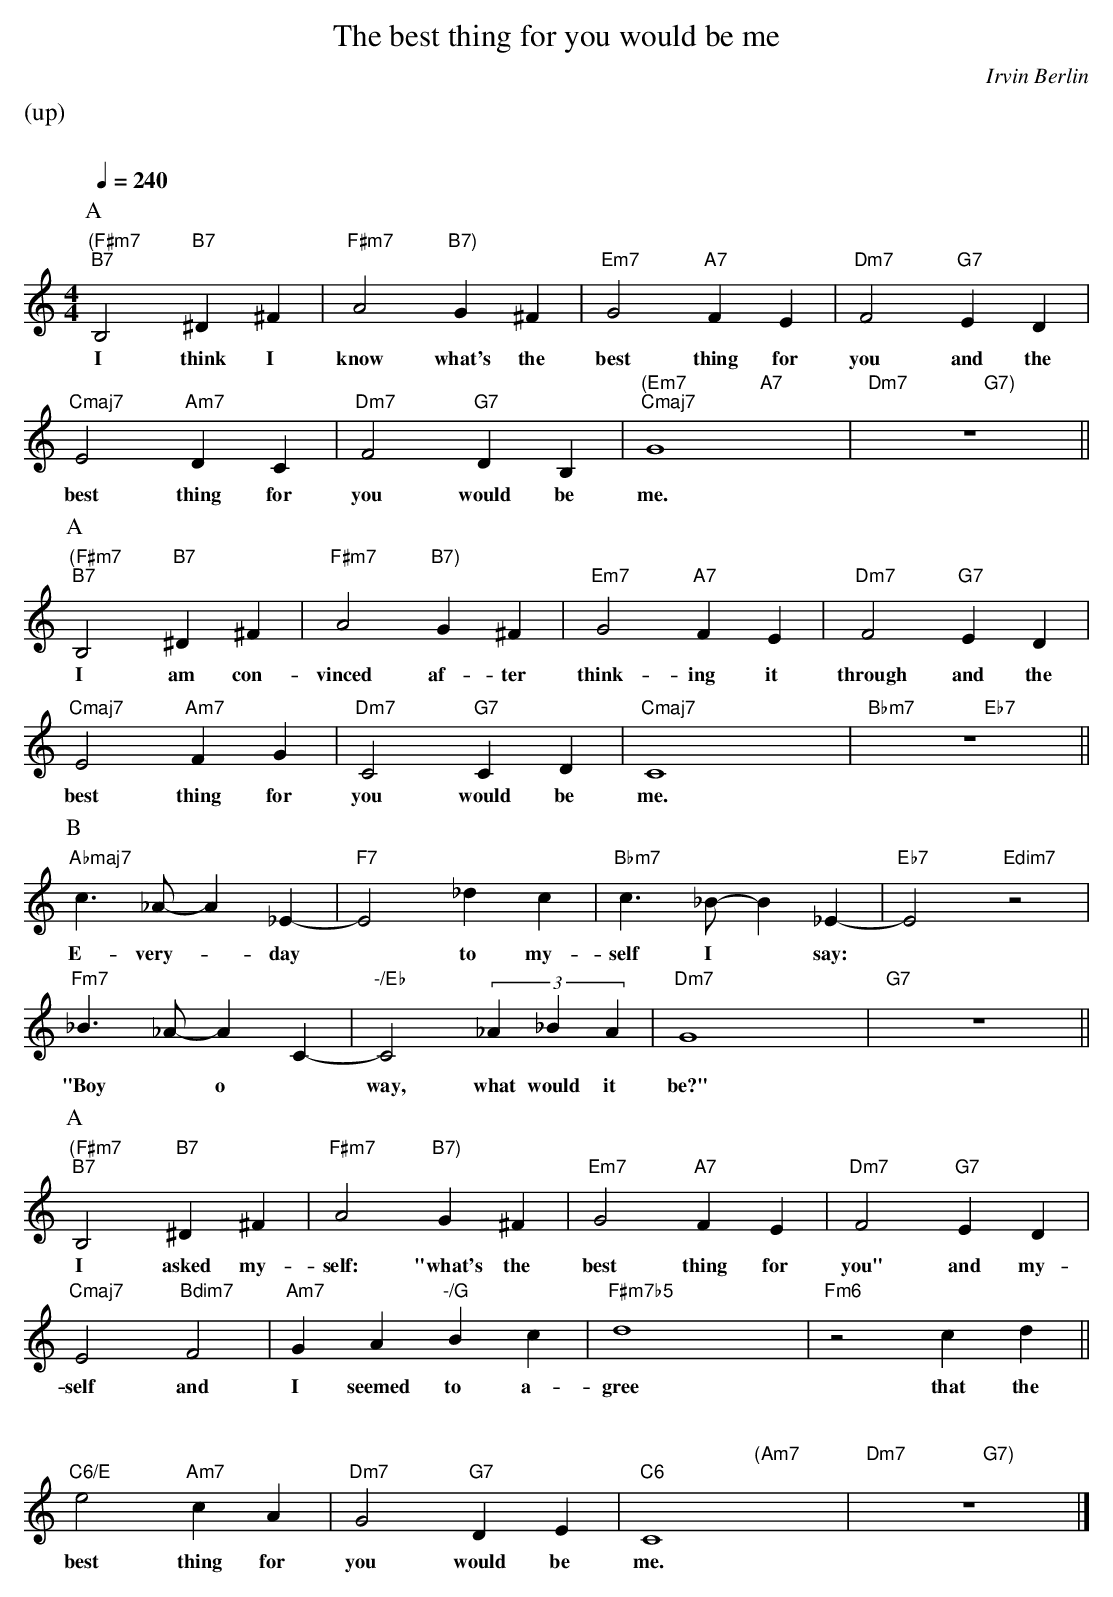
X:1
T:The best thing for you would be me
M:4/4
L:1/4
C:Irvin Berlin
Q:1/4=240
%%staves (chords melody)
K:C
%%text (up)
%%vskip 20
P:A
V:chords
"(F#m7" "B7"x2 "B7" " "x2 | "F#m7" " "x2 "B7)" " "x2 | "Em7"x2 "A7"x2 | "Dm7"x2 "G7"x2 |
"Cmaj7"x2 "Am7"x2 | "Dm7"x2 "G7"x2 | "(Em7" "Cmaj7"x2 "A7" " "x2 | "Dm7" " "x2 "G7)" " "x2 ||
V:melody
B,2 ^D^F | A2 G^F | G2 FE | F2 ED |
w:I think I know what's the best thing for you and the
E2 DC  | F2 DB,  | G4    | z4 ||
w:best thing for you would be me.
P:A
V:chords
"(F#m7" "B7"x2 "B7" " "x2 | "F#m7" " "x2 "B7)" " "x2 | "Em7"x2 "A7"x2 | "Dm7"x2 "G7"x2 |
"Cmaj7"x2 "Am7"x2 | "Dm7"x2 "G7"x2 | "Cmaj7"x2 x2 | "Bbm7"x2 "Eb7"x2 ||
V:melody
B,2 ^D^F | A2 G^F | G2 FE | F2 ED  |
w:I am con-vinced af-ter think-ing it through and the
E2 FG  | C2 CD | C4 | z4   ||
w:best thing for you would be me.
P:B
V:chords
"Abmaj7"x2 x2 | "F7"x2 x2 | "Bbm7"x2 x2 | "Eb7"x2 "Edim7"x2 |
"Fm7"x2 x2 | "-/Eb"x2 x2 | "Dm7"x2 x2 | "G7"x2 x2 ||
V:melody
c>_A- A_E- | E2 _dc | c>_B- B_E- | E2 z2 |
w:E-very-*day *to my-self I* say: *
_B>_A- AC- | C2 (3_A_BA | G4 | z4 ||
w:"Boy* o* way, what would it be?"
P:A
V:chords
"(F#m7" "B7"x2 "B7" " "x2 | "F#m7" " "x2 "B7)" " "x2 | "Em7"x2 "A7"x2 | "Dm7"x2 "G7"x2 |
"Cmaj7"x2 "Bdim7"x2 | "Am7"x2 "-/G"x2 | "F#m7b5"x2 x2 | "Fm6"x2 x2 ||
"C6/E"x2 "Am7"x2 | "Dm7"x2 "G7"x2 | "C6"x2 "(Am7" " "x2 | "Dm7" " "x2 "G7)" " "x2 |]
V:melody
B,2 ^D^F | A2 G^F | G2 FE | F2 ED |
w:I asked my-self: "what's the best thing for you" and my-
E2 F2 | GA Bc  | d4 | z2 cd |
w:self and I seemed to a-gree that the
e2 cA  | G2 DE | C4 | z4 |]
w:best thing for you would be me.
